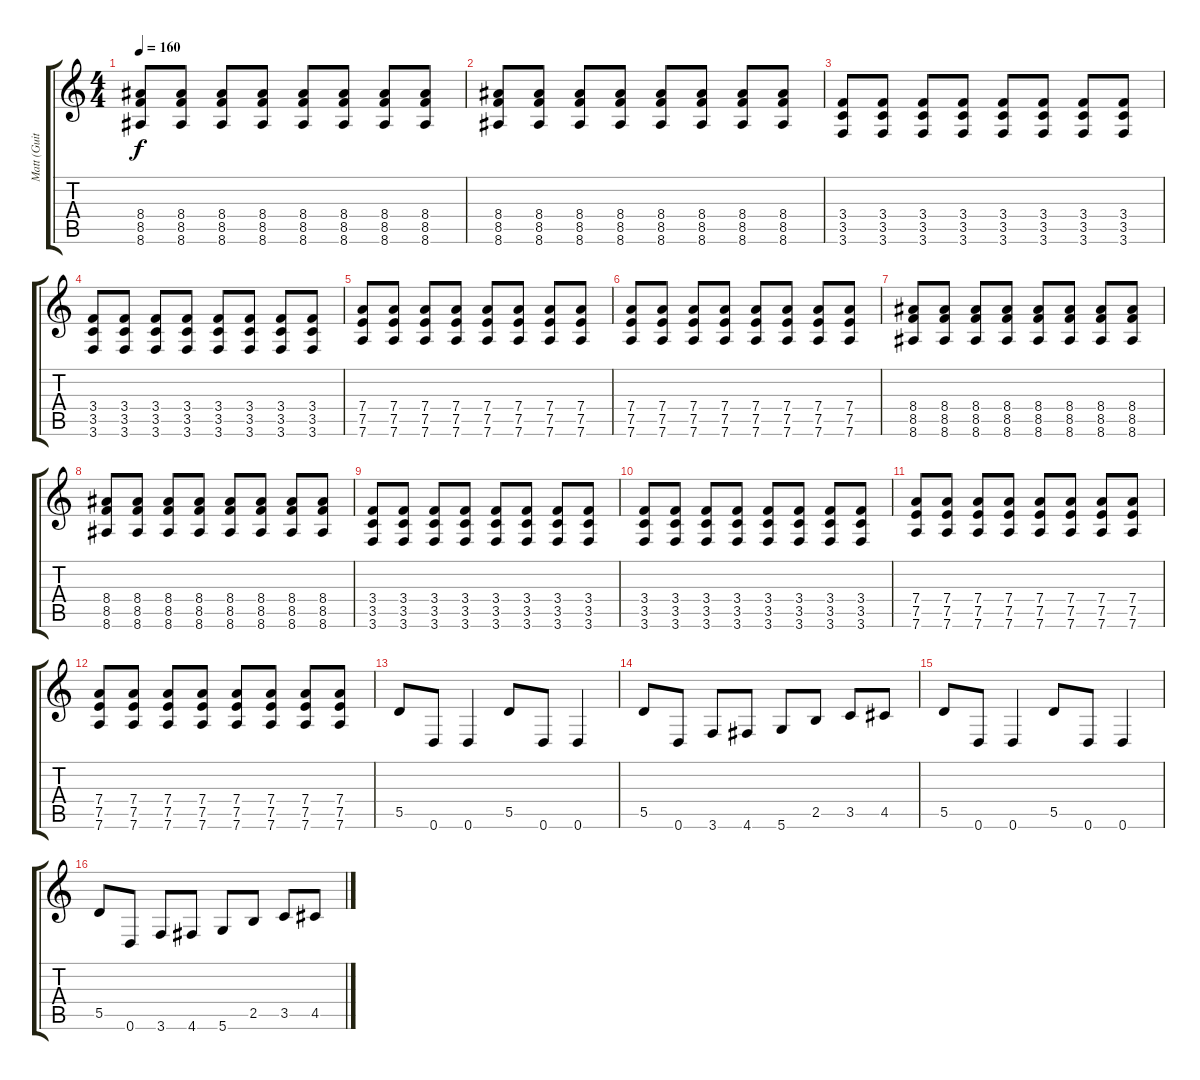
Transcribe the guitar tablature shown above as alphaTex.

\track ("Matt (Guitar2)" "Matt (Guit") {instrument distortionguitar}
\staff {score tabs}
\tuning (E4 B3 G3 D3 A2 D2) {hide}
\ts (4 4)
\tempo 160
\clef g2
\ks c
(8.4 8.5 8.6).8{dy f volume 10} (8.4 8.5 8.6).8 (8.4 8.5 8.6).8 (8.4 8.5 8.6).8 (8.4 8.5 8.6).8 (8.4 8.5 8.6).8 (8.4 8.5 8.6).8 (8.4 8.5 8.6).8 |
(8.4 8.5 8.6).8 (8.4 8.5 8.6).8 (8.4 8.5 8.6).8 (8.4 8.5 8.6).8 (8.4 8.5 8.6).8 (8.4 8.5 8.6).8 (8.4 8.5 8.6).8 (8.4 8.5 8.6).8 |
(3.4 3.5 3.6).8 (3.4 3.5 3.6).8 (3.4 3.5 3.6).8 (3.4 3.5 3.6).8 (3.4 3.5 3.6).8 (3.4 3.5 3.6).8 (3.4 3.5 3.6).8 (3.4 3.5 3.6).8 |
(3.4 3.5 3.6).8 (3.4 3.5 3.6).8 (3.4 3.5 3.6).8 (3.4 3.5 3.6).8 (3.4 3.5 3.6).8 (3.4 3.5 3.6).8 (3.4 3.5 3.6).8 (3.4 3.5 3.6).8 |
(7.4 7.5 7.6).8 (7.4 7.5 7.6).8 (7.4 7.5 7.6).8 (7.4 7.5 7.6).8 (7.4 7.5 7.6).8 (7.4 7.5 7.6).8 (7.4 7.5 7.6).8 (7.4 7.5 7.6).8 |
(7.4 7.5 7.6).8 (7.4 7.5 7.6).8 (7.4 7.5 7.6).8 (7.4 7.5 7.6).8 (7.4 7.5 7.6).8 (7.4 7.5 7.6).8 (7.4 7.5 7.6).8 (7.4 7.5 7.6).8 |
(8.4 8.5 8.6).8 (8.4 8.5 8.6).8 (8.4 8.5 8.6).8 (8.4 8.5 8.6).8 (8.4 8.5 8.6).8 (8.4 8.5 8.6).8 (8.4 8.5 8.6).8 (8.4 8.5 8.6).8 |
(8.4 8.5 8.6).8 (8.4 8.5 8.6).8 (8.4 8.5 8.6).8 (8.4 8.5 8.6).8 (8.4 8.5 8.6).8 (8.4 8.5 8.6).8 (8.4 8.5 8.6).8 (8.4 8.5 8.6).8 |
(3.4 3.5 3.6).8 (3.4 3.5 3.6).8 (3.4 3.5 3.6).8 (3.4 3.5 3.6).8 (3.4 3.5 3.6).8 (3.4 3.5 3.6).8 (3.4 3.5 3.6).8 (3.4 3.5 3.6).8 |
(3.4 3.5 3.6).8 (3.4 3.5 3.6).8 (3.4 3.5 3.6).8 (3.4 3.5 3.6).8 (3.4 3.5 3.6).8 (3.4 3.5 3.6).8 (3.4 3.5 3.6).8 (3.4 3.5 3.6).8 |
(7.4 7.5 7.6).8 (7.4 7.5 7.6).8 (7.4 7.5 7.6).8 (7.4 7.5 7.6).8 (7.4 7.5 7.6).8 (7.4 7.5 7.6).8 (7.4 7.5 7.6).8 (7.4 7.5 7.6).8 |
(7.4 7.5 7.6).8 (7.4 7.5 7.6).8 (7.4 7.5 7.6).8 (7.4 7.5 7.6).8 (7.4 7.5 7.6).8 (7.4 7.5 7.6).8 (7.4 7.5 7.6).8 (7.4 7.5 7.6).8 |
5.5.8 0.6.8 0.6.4 5.5.8 0.6.8 0.6.4 |
5.5.8 0.6.8 3.6.8 4.6.8 5.6.8 2.5.8 3.5.8 4.5.8 |
5.5.8 0.6.8 0.6.4 5.5.8 0.6.8 0.6.4 |
5.5.8 0.6.8 3.6.8 4.6.8 5.6.8 2.5.8 3.5.8 4.5.8
